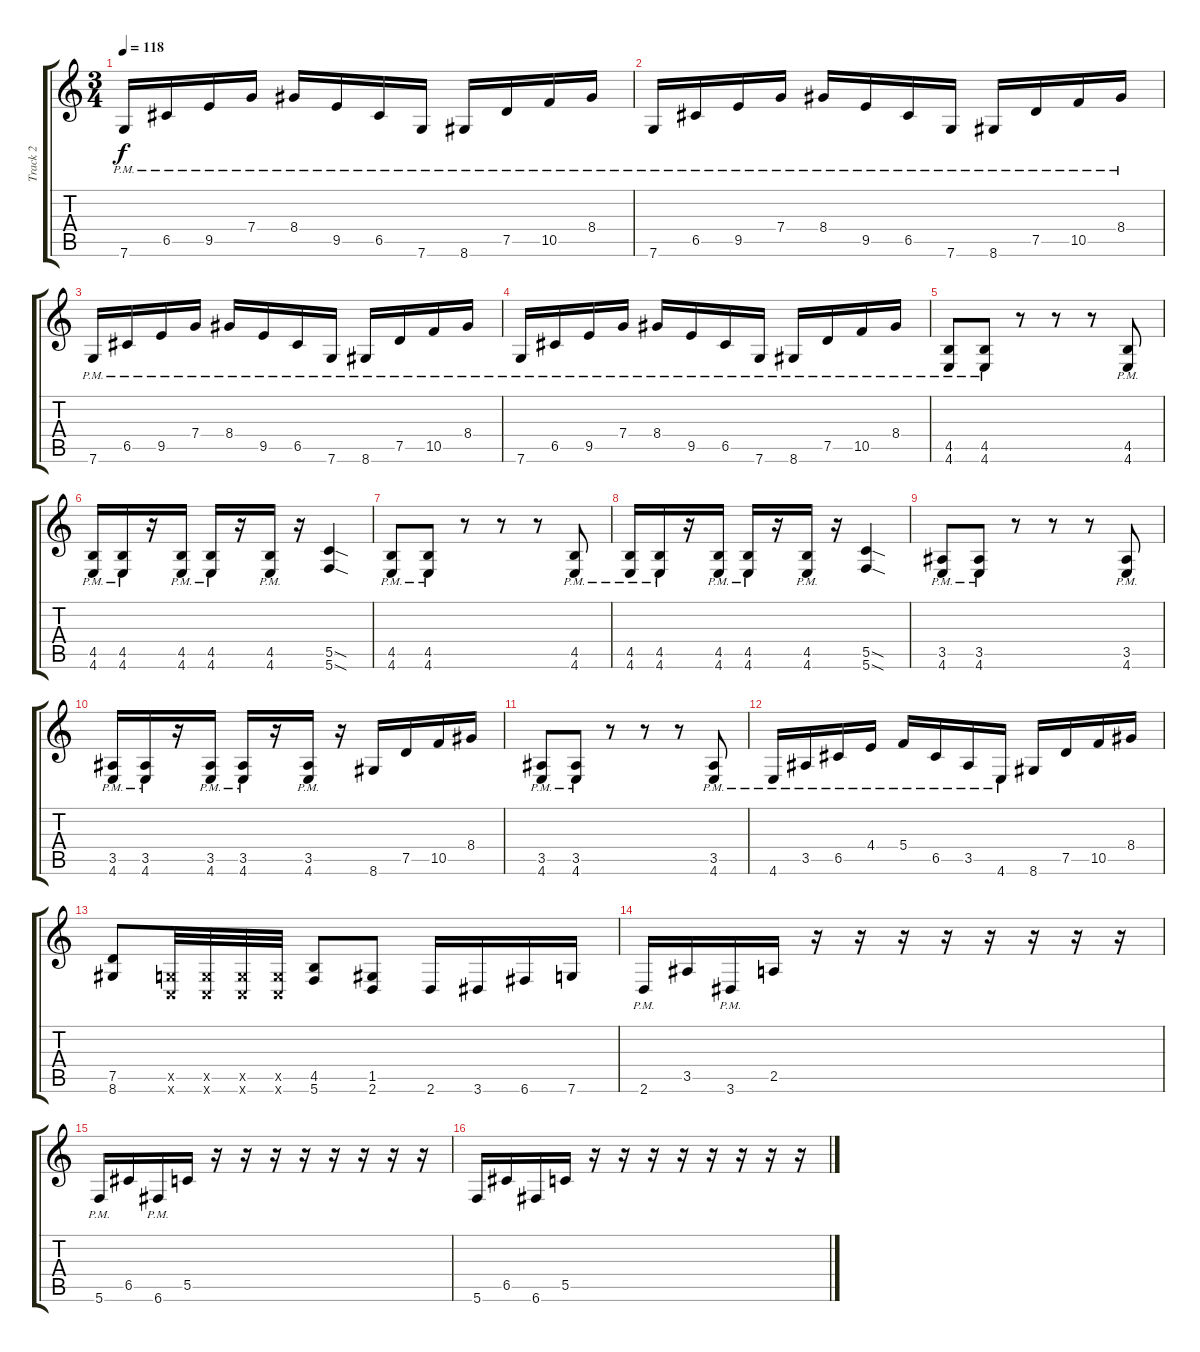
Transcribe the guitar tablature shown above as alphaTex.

\track ("Track 2" "Track 2") {instrument distortionguitar}
\staff {score tabs}
\tuning (D4 A3 F3 C3 G2 C2) {hide}
\ts (3 4)
\tempo 118
\clef g2
\ks c
7.6{pm}.16{dy f} 6.5{pm}.16 9.5{pm}.16 7.4{pm}.16 8.4{pm}.16 9.5{pm}.16 6.5{pm}.16 7.6{pm}.16 8.6{pm}.16 7.5{pm}.16 10.5{pm}.16 8.4{pm}.16 |
7.6{pm}.16 6.5{pm}.16 9.5{pm}.16 7.4{pm}.16 8.4{pm}.16 9.5{pm}.16 6.5{pm}.16 7.6{pm}.16 8.6{pm}.16 7.5{pm}.16 10.5{pm}.16 8.4{pm}.16 |
7.6{pm}.16 6.5{pm}.16 9.5{pm}.16 7.4{pm}.16 8.4{pm}.16 9.5{pm}.16 6.5{pm}.16 7.6{pm}.16 8.6{pm}.16 7.5{pm}.16 10.5{pm}.16 8.4{pm}.16 |
7.6{pm}.16 6.5{pm}.16 9.5{pm}.16 7.4{pm}.16 8.4{pm}.16 9.5{pm}.16 6.5{pm}.16 7.6{pm}.16 8.6{pm}.16 7.5{pm}.16 10.5{pm}.16 8.4{pm}.16 |
(4.5{pm} 4.6{pm}).8 (4.5{pm} 4.6{pm}).8 r.8 r.8 r.8 (4.5{pm} 4.6{pm}).8 |
(4.5{pm} 4.6{pm}).16 (4.5{pm} 4.6{pm}).16 r.16 (4.5{pm} 4.6{pm}).16 (4.5{pm} 4.6{pm}).16 r.16 (4.5{pm} 4.6{pm}).16 r.16 (5.5{sod} 5.6{sod}).4 |
(4.5{pm} 4.6{pm}).8 (4.5{pm} 4.6{pm}).8 r.8 r.8 r.8 (4.5{pm} 4.6{pm}).8 |
(4.5{pm} 4.6{pm}).16 (4.5{pm} 4.6{pm}).16 r.16 (4.5{pm} 4.6{pm}).16 (4.5{pm} 4.6{pm}).16 r.16 (4.5{pm} 4.6{pm}).16 r.16 (5.5{sod} 5.6{sod}).4 |
(3.5{pm} 4.6{pm}).8 (3.5{pm} 4.6{pm}).8 r.8 r.8 r.8 (3.5{pm} 4.6{pm}).8 |
(3.5{pm} 4.6{pm}).16 (3.5{pm} 4.6{pm}).16 r.16 (3.5{pm} 4.6{pm}).16 (3.5{pm} 4.6{pm}).16 r.16 (3.5{pm} 4.6{pm}).16 r.16 8.6.16 7.5.16 10.5.16 8.4.16 |
(3.5{pm} 4.6{pm}).8 (3.5{pm} 4.6{pm}).8 r.8 r.8 r.8 (3.5{pm} 4.6{pm}).8 |
4.6{pm}.16 3.5{pm}.16 6.5{pm}.16 4.4{pm}.16 5.4{pm}.16 6.5{pm}.16 3.5{pm}.16 4.6{pm}.16 8.6.16 7.5.16 10.5.16 8.4.16 |
(7.5 8.6).8 (0.5{x} 0.6{x}).32 (0.5{x} 0.6{x}).32 (0.5{x} 0.6{x}).32 (0.5{x} 0.6{x}).32 (4.5 5.6).8 (1.5 2.6).8 2.6.16 3.6.16 6.6.16 7.6.16 |
2.6{pm}.16 3.5.16 3.6{pm}.16 2.5.16 r.16 r.16 r.16 r.16 r.16 r.16 r.16 r.16 |
5.6{pm}.16 6.5.16 6.6{pm}.16 5.5.16 r.16 r.16 r.16 r.16 r.16 r.16 r.16 r.16 |
5.6.16 6.5.16 6.6.16 5.5.16 r.16 r.16 r.16 r.16 r.16 r.16 r.16 r.16
